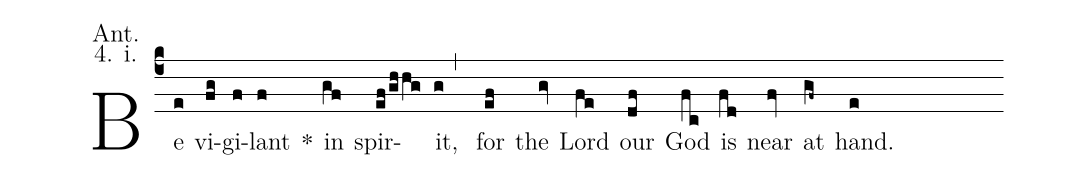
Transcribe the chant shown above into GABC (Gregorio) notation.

annotation: Ant.;
annotation: 4. i.;
%%
(c4) Be(e) vi(fg)gi(f)lant(f) <sp>*</sp>() in(gf) spir(ef/ghhg)it,(g,) for(ef) the(gv) Lord(fe) our(df) God(fc) is(fd) near(fv) at(gf~) hand.(e)
